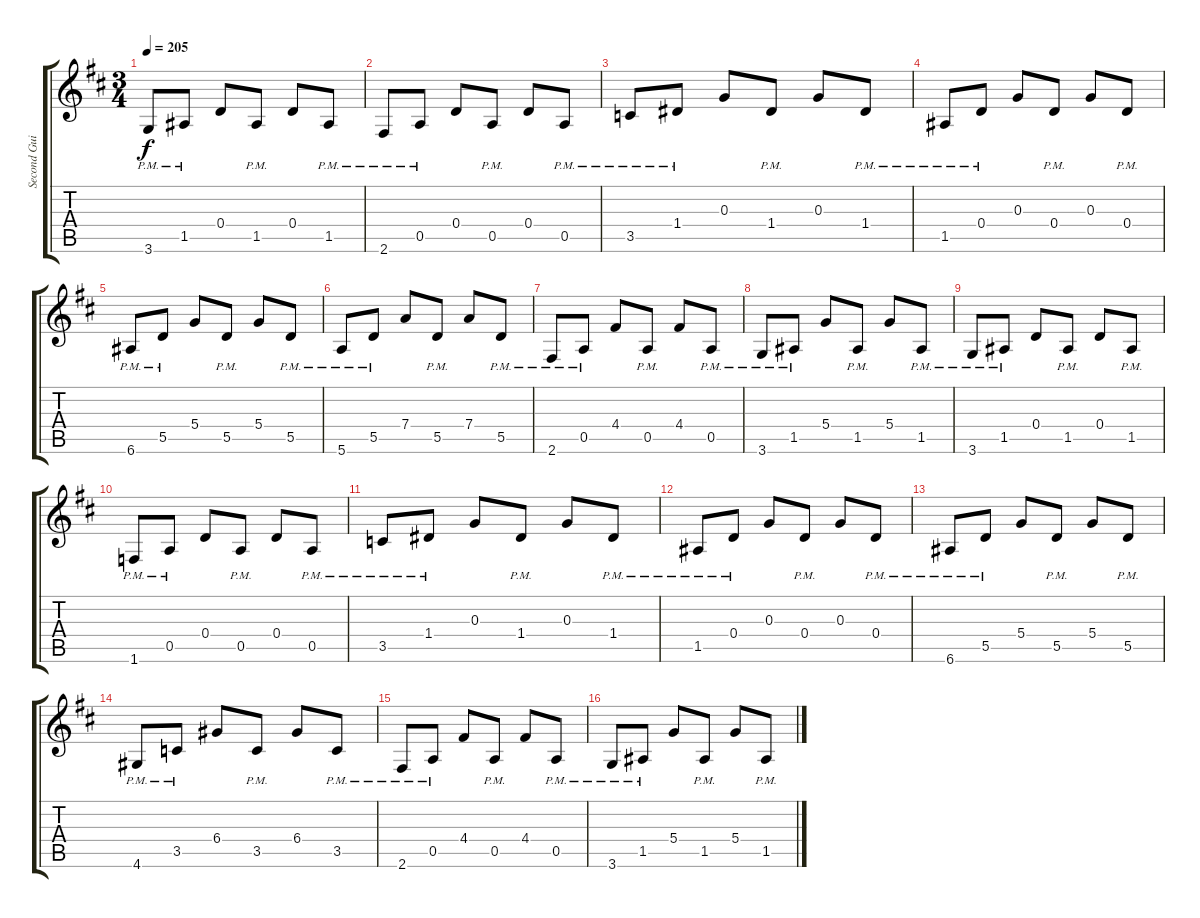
\track ("Second Guitar" "Second Gui") {instrument overdrivenguitar}
\staff {score tabs}
\tuning (E4 B3 G3 D3 A2 E2) {hide}
\ts (3 4)
\tempo 205
\clef g2
\ks d
3.6{pm}.8{dy f} 1.5{pm}.8 0.4.8 1.5{pm}.8 0.4.8 1.5{pm}.8 |
2.6{pm}.8 0.5{pm}.8 0.4.8 0.5{pm}.8 0.4.8 0.5{pm}.8 |
3.5{pm}.8 1.4{pm}.8 0.3.8 1.4{pm}.8 0.3.8 1.4{pm}.8 |
1.5{pm}.8 0.4{pm}.8 0.3.8 0.4{pm}.8 0.3.8 0.4{pm}.8 |
6.6{pm}.8 5.5{pm}.8 5.4.8 5.5{pm}.8 5.4.8 5.5{pm}.8 |
5.6{pm}.8 5.5{pm}.8 7.4.8 5.5{pm}.8 7.4.8 5.5{pm}.8 |
2.6{pm}.8 0.5{pm}.8 4.4.8 0.5{pm}.8 4.4.8 0.5{pm}.8 |
3.6{pm}.8 1.5{pm}.8 5.4.8 1.5{pm}.8 5.4.8 1.5{pm}.8 |
3.6{pm}.8 1.5{pm}.8 0.4.8 1.5{pm}.8 0.4.8 1.5{pm}.8 |
1.6{pm}.8 0.5{pm}.8 0.4.8 0.5{pm}.8 0.4.8 0.5{pm}.8 |
3.5{pm}.8 1.4{pm}.8 0.3.8 1.4{pm}.8 0.3.8 1.4{pm}.8 |
1.5{pm}.8 0.4{pm}.8 0.3.8 0.4{pm}.8 0.3.8 0.4{pm}.8 |
6.6{pm}.8 5.5{pm}.8 5.4.8 5.5{pm}.8 5.4.8 5.5{pm}.8 |
4.6{pm}.8 3.5{pm}.8 6.4.8 3.5{pm}.8 6.4.8 3.5{pm}.8 |
2.6{pm}.8 0.5{pm}.8 4.4.8 0.5{pm}.8 4.4.8 0.5{pm}.8 |
3.6{pm}.8 1.5{pm}.8 5.4.8 1.5{pm}.8 5.4.8 1.5{pm}.8
